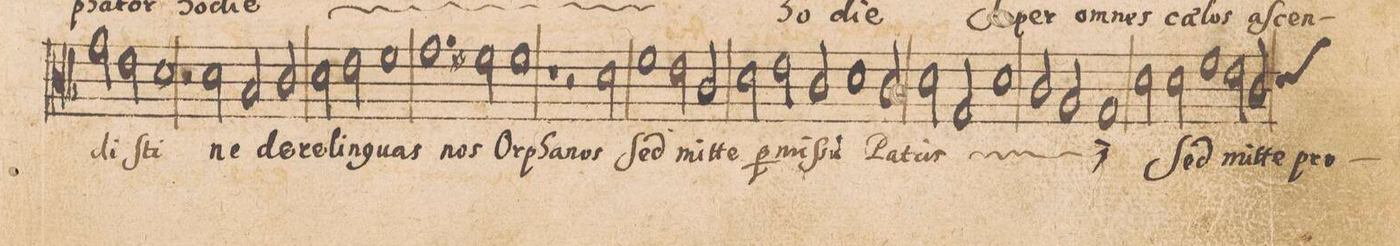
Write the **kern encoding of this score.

**kern	**text
*I"TENOR.	*
*clefC3	*
*k[b-]	*
*met(C|)	*
*M2/1	*
2g\	-di-
2e\	.
1d	-ſti
=34-	=34-
2r	.
2d\	ne
2B-/	de-
2c/	-re-
=35-	=35-
2d\	-lin-
2e\	-quas
1f	nos
=36-	=36-
1.g	Or-
2f#X\	-pha-
=37-	=37-
1f#	-nos
1r	.
=38-	=38-
2r	.
2d\	ſed
1fny	mit-
=39-	=39-
2e\	-te
2c/	p(ro)-
2d\	-miſ-
2e\	-s(um)
=40-	=40-
2c/	Pa-
1d	.
2c/	.
=41-	=41-
2d\	-tris
*	*ij
2G/	p(ro)-
1d	-miſ-
=42-	=42-
2c/	-s(um)
2A/	Pa-
1G	.
=43-	=43-
2d\	-tris
*	*Xij
2d\	ſed
1f	mit-
=44-	=44-
2e\	-te
*custos:d	*
2c/	pro-
*-	*-
